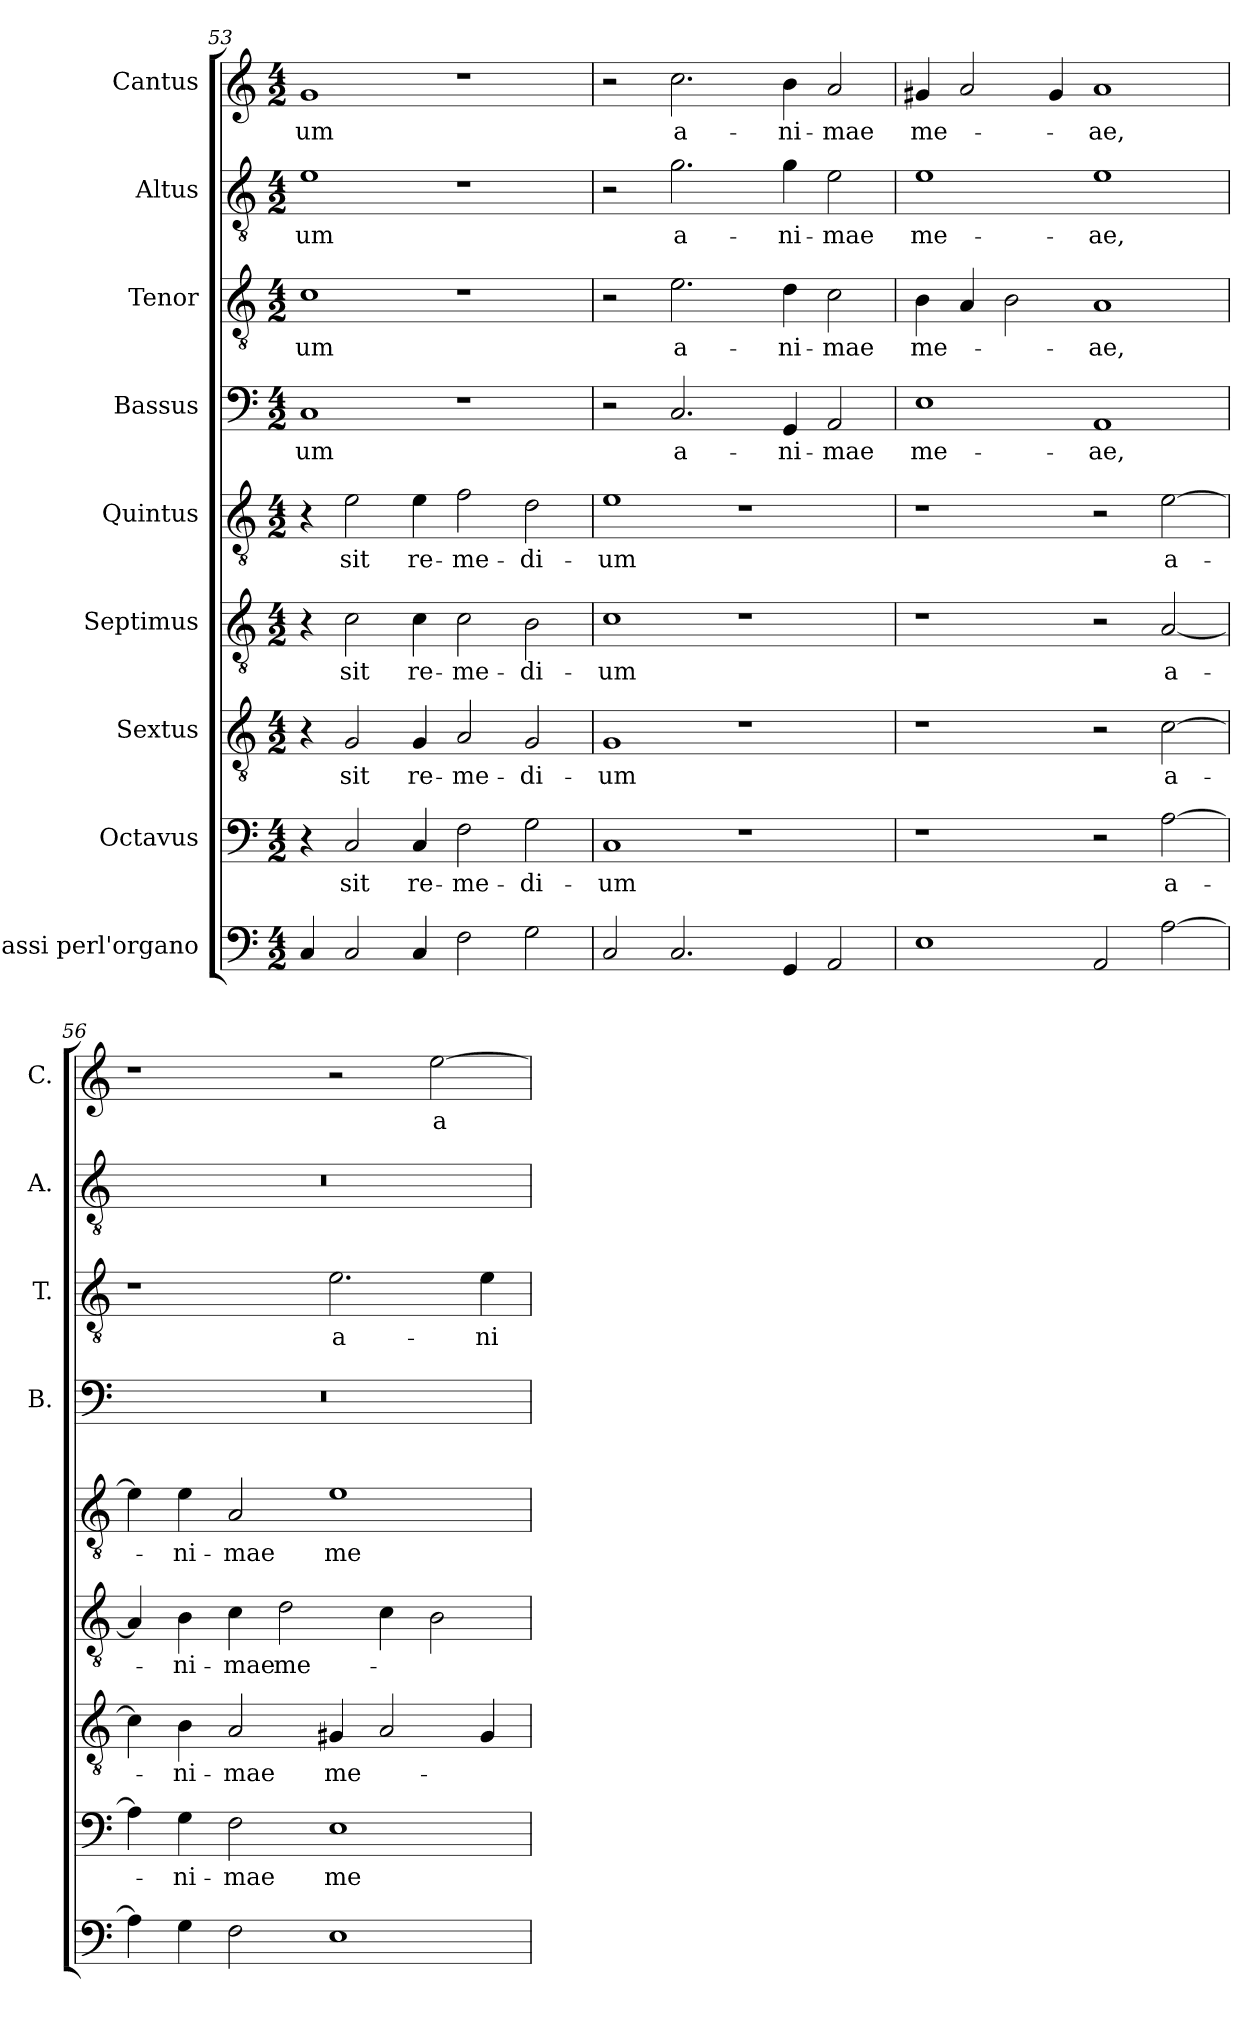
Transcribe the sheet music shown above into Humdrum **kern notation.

**kern	**kern	**text	**kern	**text	**kern	**text	**kern	**text	**kern	**text	**kern	**text	**kern	**text	**kern	**text
*part9	*part8	*part8	*part7	*part7	*part6	*part6	*part5	*part5	*part4	*part4	*part3	*part3	*part2	*part2	*part1	*part1
*staff9	*staff8	*staff8	*staff7	*staff7	*staff6	*staff6	*staff5	*staff5	*staff4	*staff4	*staff3	*staff3	*staff2	*staff2	*staff1	*staff1
*I"Bassi perl'organo	*I"Octavus	*	*I"Sextus	*	*I"Septimus	*	*I"Quintus	*	*I"Bassus	*	*I"Tenor	*	*I"Altus	*	*I"Cantus	*
*	*	*	*	*	*	*	*	*	*I'B.	*	*I'T.	*	*I'A.	*	*I'C.	*
!!LO:PB:g=z
*clefF4	*clefF4	*	*clefGv2	*	*clefGv2	*	*clefGv2	*	*clefF4	*	*clefGv2	*	*clefGv2	*	*clefG2	*
*	*	*	*ITrd7c12	*	*ITrd7c12	*	*ITrd7c12	*	*	*	*ITrd7c12	*	*ITrd7c12	*	*	*
*k[]	*k[]	*	*k[]	*	*k[]	*	*k[]	*	*k[]	*	*k[]	*	*k[]	*	*k[]	*
*a:	*a:	*	*a:	*	*a:	*	*a:	*	*a:	*	*a:	*	*a:	*	*a:	*
*M4/2	*M4/2	*	*M4/2	*	*M4/2	*	*M4/2	*	*M4/2	*	*M4/2	*	*M4/2	*	*M4/2	*
=53	=53	=53	=53	=53	=53	=53	=53	=53	=53	=53	=53	=53	=53	=53	=53	=53
!	!	!	!	!	!	!	!	!	!	!LO:LY:b	!	!LO:LY:b	!	!LO:LY:b	!	!LO:LY:b
4C/	4r	.	4r	.	4r	.	4r	.	1C	-um	1C	-um	1E	-um	1g	-um
!	!	!LO:LY:b	!	!LO:LY:b	!	!LO:LY:b	!	!LO:LY:b	!	!	!	!	!	!	!	!
2C/	2C/	sit	2GG/	sit	2C\	sit	2E\	sit	.	.	.	.	.	.	.	.
!	!	!LO:LY:b	!	!LO:LY:b	!	!LO:LY:b	!	!LO:LY:b	!	!	!	!	!	!	!	!
4C/	4C/	re-	4GG/	re-	4C\	re-	4E\	re-	.	.	.	.	.	.	.	.
!	!	!LO:LY:b	!	!LO:LY:b	!	!LO:LY:b	!	!LO:LY:b	!	!	!	!	!	!	!	!
2F\	2F\	-me-	2AA/	-me-	2C\	-me-	2F\	-me-	1r	.	1r	.	1r	.	1r	.
!	!	!LO:LY:b	!	!LO:LY:b	!	!LO:LY:b	!	!LO:LY:b	!	!	!	!	!	!	!	!
2G\	2G\	-di-	2GG/	-di-	2BB\	-di-	2D\	-di-	.	.	.	.	.	.	.	.
=54	=54	=54	=54	=54	=54	=54	=54	=54	=54	=54	=54	=54	=54	=54	=54	=54
!	!	!LO:LY:b	!	!LO:LY:b	!	!LO:LY:b	!	!LO:LY:b	!	!	!	!	!	!	!	!
2C/	1C	-um	1GG	-um	1C	-um	1E	-um	2r	.	2r	.	2r	.	2r	.
!	!	!	!	!	!	!	!	!	!	!LO:LY:b	!	!LO:LY:b	!	!LO:LY:b	!	!LO:LY:b
2.C/	.	.	.	.	.	.	.	.	2.C/	a-	2.E\	a-	2.G\	a-	2.cc\	a-
.	1r	.	1r	.	1r	.	1r	.	.	.	.	.	.	.	.	.
!	!	!	!	!	!	!	!	!	!	!LO:LY:b	!	!LO:LY:b	!	!LO:LY:b	!	!LO:LY:b
4GG/	.	.	.	.	.	.	.	.	4GG/	-ni-	4D\	-ni-	4G\	-ni-	4b\	-ni-
!	!	!	!	!	!	!	!	!	!	!LO:LY:b	!	!LO:LY:b	!	!LO:LY:b	!	!LO:LY:b
2AA/	.	.	.	.	.	.	.	.	2AA/	-mae	2C\	-mae	2E\	-mae	2a/	-mae
=55	=55	=55	=55	=55	=55	=55	=55	=55	=55	=55	=55	=55	=55	=55	=55	=55
!	!	!	!	!	!	!	!	!	!	!LO:LY:b	!	!LO:LY:b	!	!LO:LY:b	!	!LO:LY:b
1E	1r	.	1r	.	1r	.	1r	.	1E	me-	4BB\	me-	1E	me-	4g#X/	me-
.	.	.	.	.	.	.	.	.	.	.	4AA/	.	.	.	2a/	.
.	.	.	.	.	.	.	.	.	.	.	2BB\	.	.	.	.	.
.	.	.	.	.	.	.	.	.	.	.	.	.	.	.	4g#/	.
!	!	!	!	!	!	!	!	!	!	!LO:LY:b	!	!LO:LY:b	!	!LO:LY:b	!	!LO:LY:b
2AA/	2r	.	2r	.	2r	.	2r	.	1AA	-ae,	1AA	-ae,	1E	-ae,	1a	-ae,
!	!	!LO:LY:b	!	!LO:LY:b	!	!LO:LY:b	!	!LO:LY:b	!	!	!	!	!	!	!	!
[>2A\	[>2A\	a-	[>2C\	a-	[<2AA/	a-	[>2E\	a-	.	.	.	.	.	.	.	.
=56	=56	=56	=56	=56	=56	=56	=56	=56	=56	=56	=56	=56	=56	=56	=56	=56
!	!	!	!	!	!	!	!	!	!LO:N:vis=1	!	!	!	!LO:N:vis=1	!	!	!
4A\]	4A\]	.	4C\]	.	4AA/]	.	4E\]	.	0r	.	1r	.	0r	.	1r	.
!	!	!LO:LY:b	!	!LO:LY:b	!	!LO:LY:b	!	!LO:LY:b	!	!	!	!	!	!	!	!
4G\	4G\	-ni-	4BB\	-ni-	4BB\	-ni-	4E\	-ni-	.	.	.	.	.	.	.	.
!	!	!LO:LY:b	!	!LO:LY:b	!	!LO:LY:b	!	!LO:LY:b	!	!	!	!	!	!	!	!
2F\	2F\	-mae	2AA/	-mae	4C\	-mae	2AA/	-mae	.	.	.	.	.	.	.	.
!	!	!	!	!	!	!LO:LY:b	!	!	!	!	!	!	!	!	!	!
.	.	.	.	.	2D\	me-	.	.	.	.	.	.	.	.	.	.
!	!	!LO:LY:b	!	!LO:LY:b	!	!	!	!LO:LY:b	!	!	!	!LO:LY:b	!	!	!	!
1E	1E	me-	4GG#X/	me-	.	.	1E	me-	.	.	2.E\	a-	.	.	2r	.
.	.	.	2AA/	.	4C\	.	.	.	.	.	.	.	.	.	.	.
!	!	!	!	!	!	!	!	!	!	!	!	!	!	!	!	!LO:LY:b
.	.	.	.	.	2BB\	.	.	.	.	.	.	.	.	.	[>2ee\	a-
!	!	!	!	!	!	!	!	!	!	!	!	!LO:LY:b	!	!	!	!
.	.	.	4GG#/	.	.	.	.	.	.	.	4E\	-ni-	.	.	.	.
=	=	=	=	=	=	=	=	=	=	=	=	=	=	=	=	=
*-	*-	*-	*-	*-	*-	*-	*-	*-	*-	*-	*-	*-	*-	*-	*-	*-
